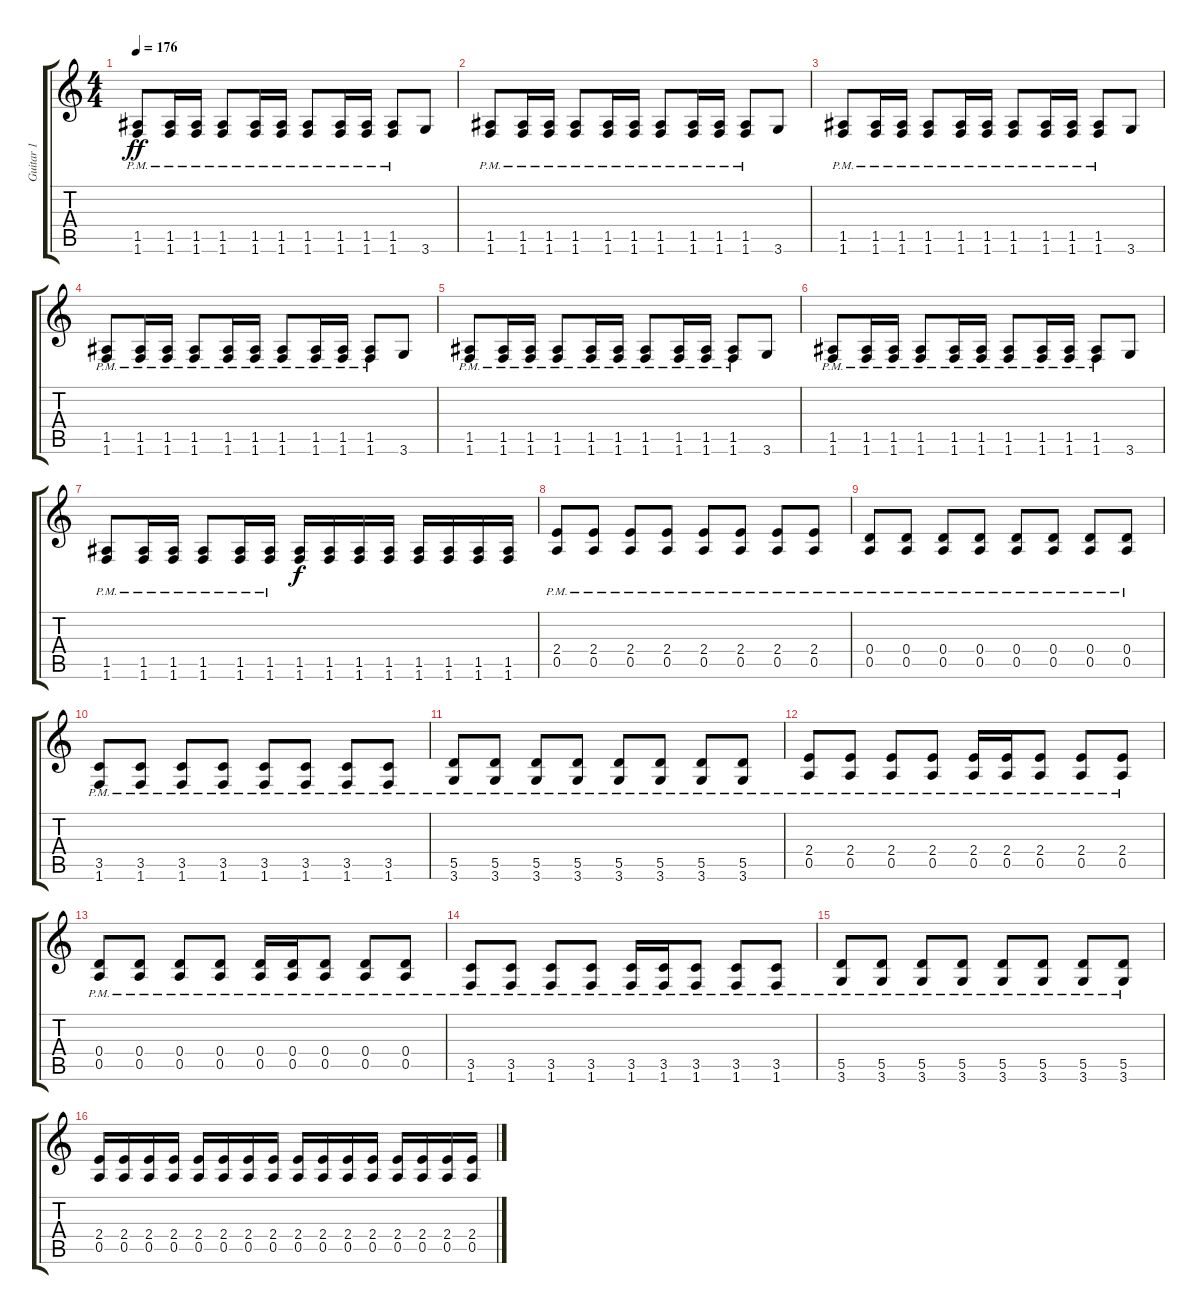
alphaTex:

\track ("Guitar 1" "Guitar 1") {instrument distortionguitar}
\staff {score tabs}
\tuning (E4 B3 G3 D3 A2 E2) {hide}
\ts (4 4)
\tempo 176
\clef g2
\ks c
(1.5{pm} 1.6{pm}).8{dy ff} (1.5{pm} 1.6{pm}).16 (1.5{pm} 1.6{pm}).16 (1.5{pm} 1.6{pm}).8 (1.5{pm} 1.6{pm}).16 (1.5{pm} 1.6{pm}).16 (1.5{pm} 1.6{pm}).8 (1.5{pm} 1.6{pm}).16 (1.5{pm} 1.6{pm}).16 (1.5{pm} 1.6{pm}).8 3.6.8 |
(1.5{pm} 1.6{pm}).8 (1.5{pm} 1.6{pm}).16 (1.5{pm} 1.6{pm}).16 (1.5{pm} 1.6{pm}).8 (1.5{pm} 1.6{pm}).16 (1.5{pm} 1.6{pm}).16 (1.5{pm} 1.6{pm}).8 (1.5{pm} 1.6{pm}).16 (1.5{pm} 1.6{pm}).16 (1.5{pm} 1.6{pm}).8 3.6.8 |
(1.5{pm} 1.6{pm}).8 (1.5{pm} 1.6{pm}).16 (1.5{pm} 1.6{pm}).16 (1.5{pm} 1.6{pm}).8 (1.5{pm} 1.6{pm}).16 (1.5{pm} 1.6{pm}).16 (1.5{pm} 1.6{pm}).8 (1.5{pm} 1.6{pm}).16 (1.5{pm} 1.6{pm}).16 (1.5{pm} 1.6{pm}).8 3.6.8 |
(1.5{pm} 1.6{pm}).8 (1.5{pm} 1.6{pm}).16 (1.5{pm} 1.6{pm}).16 (1.5{pm} 1.6{pm}).8 (1.5{pm} 1.6{pm}).16 (1.5{pm} 1.6{pm}).16 (1.5{pm} 1.6{pm}).8 (1.5{pm} 1.6{pm}).16 (1.5{pm} 1.6{pm}).16 (1.5{pm} 1.6{pm}).8 3.6.8 |
(1.5{pm} 1.6{pm}).8 (1.5{pm} 1.6{pm}).16 (1.5{pm} 1.6{pm}).16 (1.5{pm} 1.6{pm}).8 (1.5{pm} 1.6{pm}).16 (1.5{pm} 1.6{pm}).16 (1.5{pm} 1.6{pm}).8 (1.5{pm} 1.6{pm}).16 (1.5{pm} 1.6{pm}).16 (1.5{pm} 1.6{pm}).8 3.6.8 |
(1.5{pm} 1.6{pm}).8 (1.5{pm} 1.6{pm}).16 (1.5{pm} 1.6{pm}).16 (1.5{pm} 1.6{pm}).8 (1.5{pm} 1.6{pm}).16 (1.5{pm} 1.6{pm}).16 (1.5{pm} 1.6{pm}).8 (1.5{pm} 1.6{pm}).16 (1.5{pm} 1.6{pm}).16 (1.5{pm} 1.6{pm}).8 3.6.8 |
(1.5{pm} 1.6{pm}).8 (1.5{pm} 1.6{pm}).16 (1.5{pm} 1.6{pm}).16 (1.5{pm} 1.6{pm}).8 (1.5{pm} 1.6{pm}).16 (1.5{pm} 1.6{pm}).16 (1.5 1.6).16{dy f} (1.5 1.6).16 (1.5 1.6).16 (1.5 1.6).16 (1.5 1.6).16 (1.5 1.6).16 (1.5 1.6).16 (1.5 1.6).16 |
(2.4{pm} 0.5{pm}).8 (2.4{pm} 0.5{pm}).8 (2.4{pm} 0.5{pm}).8 (2.4{pm} 0.5{pm}).8 (2.4{pm} 0.5{pm}).8 (2.4{pm} 0.5{pm}).8 (2.4{pm} 0.5{pm}).8 (2.4{pm} 0.5{pm}).8 |
(0.4{pm} 0.5{pm}).8 (0.4{pm} 0.5{pm}).8 (0.4{pm} 0.5{pm}).8 (0.4{pm} 0.5{pm}).8 (0.4{pm} 0.5{pm}).8 (0.4{pm} 0.5{pm}).8 (0.4{pm} 0.5{pm}).8 (0.4{pm} 0.5{pm}).8 |
(3.5{pm} 1.6{pm}).8 (3.5{pm} 1.6{pm}).8 (3.5{pm} 1.6{pm}).8 (3.5{pm} 1.6{pm}).8 (3.5{pm} 1.6{pm}).8 (3.5{pm} 1.6{pm}).8 (3.5{pm} 1.6{pm}).8 (3.5{pm} 1.6{pm}).8 |
(5.5{pm} 3.6{pm}).8 (5.5{pm} 3.6{pm}).8 (5.5{pm} 3.6{pm}).8 (5.5{pm} 3.6{pm}).8 (5.5{pm} 3.6{pm}).8 (5.5{pm} 3.6{pm}).8 (5.5{pm} 3.6{pm}).8 (5.5{pm} 3.6{pm}).8 |
(2.4{pm} 0.5{pm}).8 (2.4{pm} 0.5{pm}).8 (2.4{pm} 0.5{pm}).8 (2.4{pm} 0.5{pm}).8 (2.4{pm} 0.5{pm}).16 (2.4{pm} 0.5{pm}).16 (2.4{pm} 0.5{pm}).8 (2.4{pm} 0.5{pm}).8 (2.4{pm} 0.5{pm}).8 |
(0.4{pm} 0.5{pm}).8 (0.4{pm} 0.5{pm}).8 (0.4{pm} 0.5{pm}).8 (0.4{pm} 0.5{pm}).8 (0.4{pm} 0.5{pm}).16 (0.4{pm} 0.5{pm}).16 (0.4{pm} 0.5{pm}).8 (0.4{pm} 0.5{pm}).8 (0.4{pm} 0.5{pm}).8 |
(3.5{pm} 1.6{pm}).8 (3.5{pm} 1.6{pm}).8 (3.5{pm} 1.6{pm}).8 (3.5{pm} 1.6{pm}).8 (3.5{pm} 1.6{pm}).16 (3.5{pm} 1.6{pm}).16 (3.5{pm} 1.6{pm}).8 (3.5{pm} 1.6{pm}).8 (3.5{pm} 1.6{pm}).8 |
(5.5{pm} 3.6{pm}).8 (5.5{pm} 3.6{pm}).8 (5.5{pm} 3.6{pm}).8 (5.5{pm} 3.6{pm}).8 (5.5{pm} 3.6{pm}).8 (5.5{pm} 3.6{pm}).8 (5.5{pm} 3.6{pm}).8 (5.5{pm} 3.6{pm}).8 |
(2.4 0.5).16 (2.4 0.5).16 (2.4 0.5).16 (2.4 0.5).16 (2.4 0.5).16 (2.4 0.5).16 (2.4 0.5).16 (2.4 0.5).16 (2.4 0.5).16 (2.4 0.5).16 (2.4 0.5).16 (2.4 0.5).16 (2.4 0.5).16 (2.4 0.5).16 (2.4 0.5).16 (2.4 0.5).16
